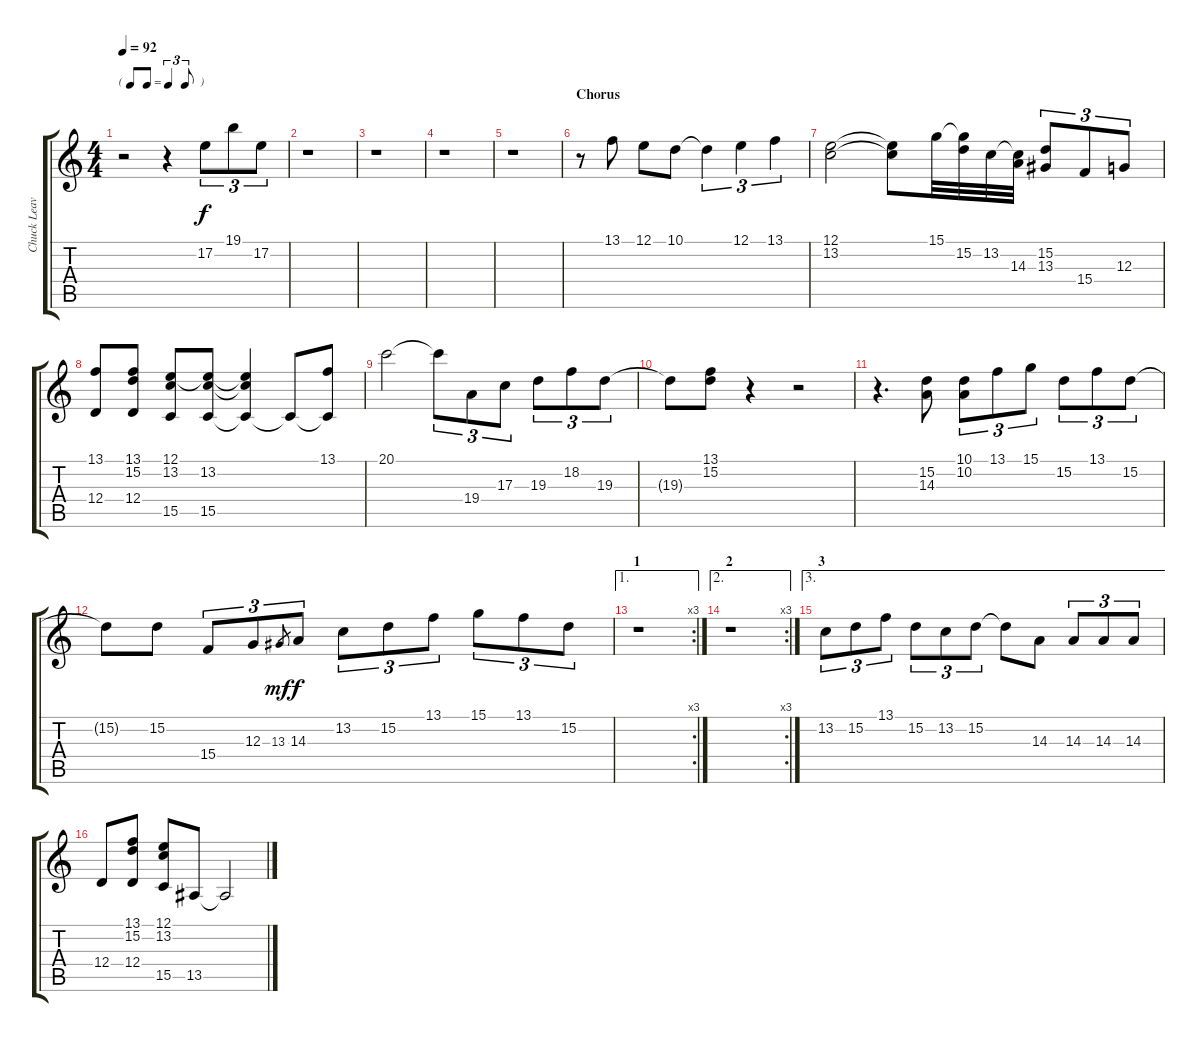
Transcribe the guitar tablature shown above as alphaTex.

\track ("Chuck Leavell" "Chuck Leav") {instrument acousticgrandpiano}
\staff {score tabs}
\tuning (E4 B3 G3 D3 A2 D2) {hide}
\ts (4 4)
\tf triplet8th
\tempo 92
\clef g2
\ks c
r.2{dy f} r.4 17.2.8{tu (3 2)} 19.1.8{tu (3 2)} 17.2.8{tu (3 2)} |
r.1 |
r.1 |
r.1 |
r.1 |
\section ("" "Chorus")
r.8 13.1.8 12.1.8 10.1.8 10.1{t}.4{tu (3 2)} 12.1.4{tu (3 2)} 13.1.4{tu (3 2)} |
(12.1 13.2).2 (12.1{t} 13.2{t}).8 15.1.32 (15.1{t} 15.2).32 13.2.32 (13.2{t} 14.3).32 (15.2 13.3).8{tu (3 2)} 15.4.8{tu (3 2)} 12.3.8{tu (3 2)} |
(13.1 12.4).8 (13.1 15.2 12.4).8 (12.1 13.2 15.5).8 (12.1{t} 13.2 15.5).8 (12.1{t} 13.2{t} 15.5{t}).4 15.5{t}.8 (13.1 15.5{t}).8 |
20.1.2 20.1{t}.8{tu (3 2)} 19.4.8{tu (3 2)} 17.3.8{tu (3 2)} 19.3.8{tu (3 2)} 18.2.8{tu (3 2)} 19.3.8{tu (3 2)} |
19.3{t}.8 (13.1 15.2).8 r.4 r.2 |
r.4{d} (15.2 14.3).8 (10.1 10.2).8{tu (3 2)} 13.1.8{tu (3 2)} 15.1.8{tu (3 2)} 15.2.8{tu (3 2)} 13.1.8{tu (3 2)} 15.2.8{tu (3 2)} |
15.2{t}.8 15.2.8 15.4.8{tu (3 2)} 12.3.8{tu (3 2)} 13.3.8{gr dy mf} 14.3.8{tu (3 2) dy f} 13.2.8{tu (3 2)} 15.2.8{tu (3 2)} 13.1.8{tu (3 2)} 15.1.8{tu (3 2)} 13.1.8{tu (3 2)} 15.2.8{tu (3 2)} |
\ae 1
\rc 3
\section ("" "1")
r.1 |
\ae 2
\rc 3
\section ("" "2")
r.1 |
\ae 3
\section ("" "3")
13.2.8{tu (3 2)} 15.2.8{tu (3 2)} 13.1.8{tu (3 2)} 15.2.8{tu (3 2)} 13.2.8{tu (3 2)} 15.2.8{tu (3 2)} 15.2{t}.8 14.3.8 14.3.8{tu (3 2)} 14.3.8{tu (3 2)} 14.3.8{tu (3 2)} |
12.4.8 (13.1 15.2 12.4).8 (12.1 13.2 15.5).8 13.5.8 13.5{t}.2
